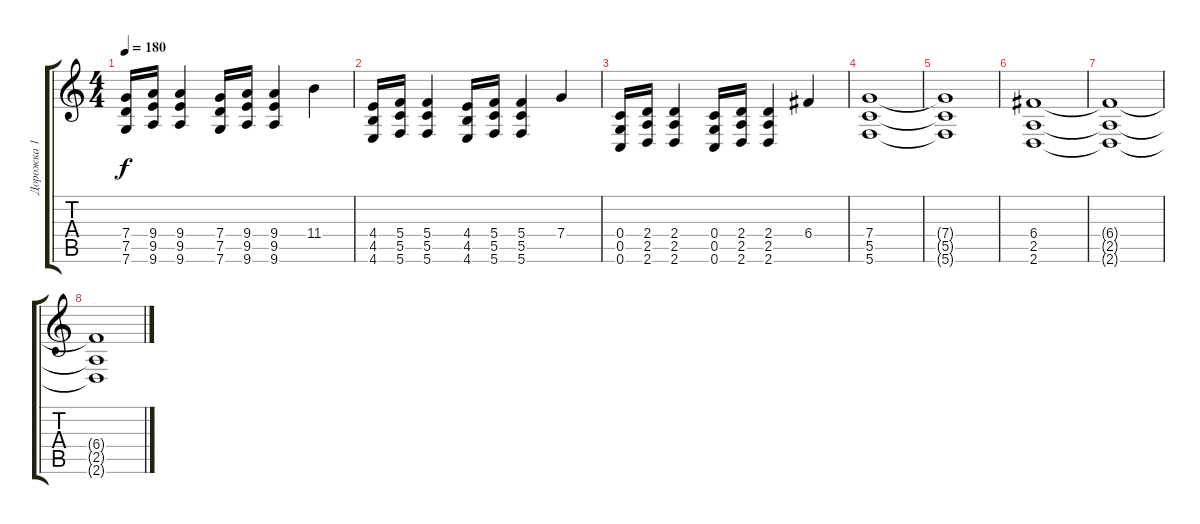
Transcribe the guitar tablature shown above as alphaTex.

\track ("Дорожка 1" "Дорожка 1") {instrument distortionguitar}
\staff {score tabs}
\tuning (D4 A3 F3 C3 G2 C2) {hide}
\ts (4 4)
\tempo 180
\clef g2
\ks c
(7.4 7.5 7.6).16{dy f} (9.4 9.5 9.6).16 (9.4 9.5 9.6).4 (7.4 7.5 7.6).16 (9.4 9.5 9.6).16 (9.4 9.5 9.6).4 11.4.4 |
(4.4 4.5 4.6).16 (5.4 5.5 5.6).16 (5.4 5.5 5.6).4 (4.4 4.5 4.6).16 (5.4 5.5 5.6).16 (5.4 5.5 5.6).4 7.4.4 |
(0.4 0.5 0.6).16 (2.4 2.5 2.6).16 (2.4 2.5 2.6).4 (0.4 0.5 0.6).16 (2.4 2.5 2.6).16 (2.4 2.5 2.6).4 6.4.4 |
(7.4 5.5 5.6).1 |
(7.4{t} 5.5{t} 5.6{t}).1 |
(6.4 2.5 2.6).1 |
(6.4{t} 2.5{t} 2.6{t}).1{volume 0} |
(6.4{t} 2.5{t} 2.6{t}).1{volume 0}
